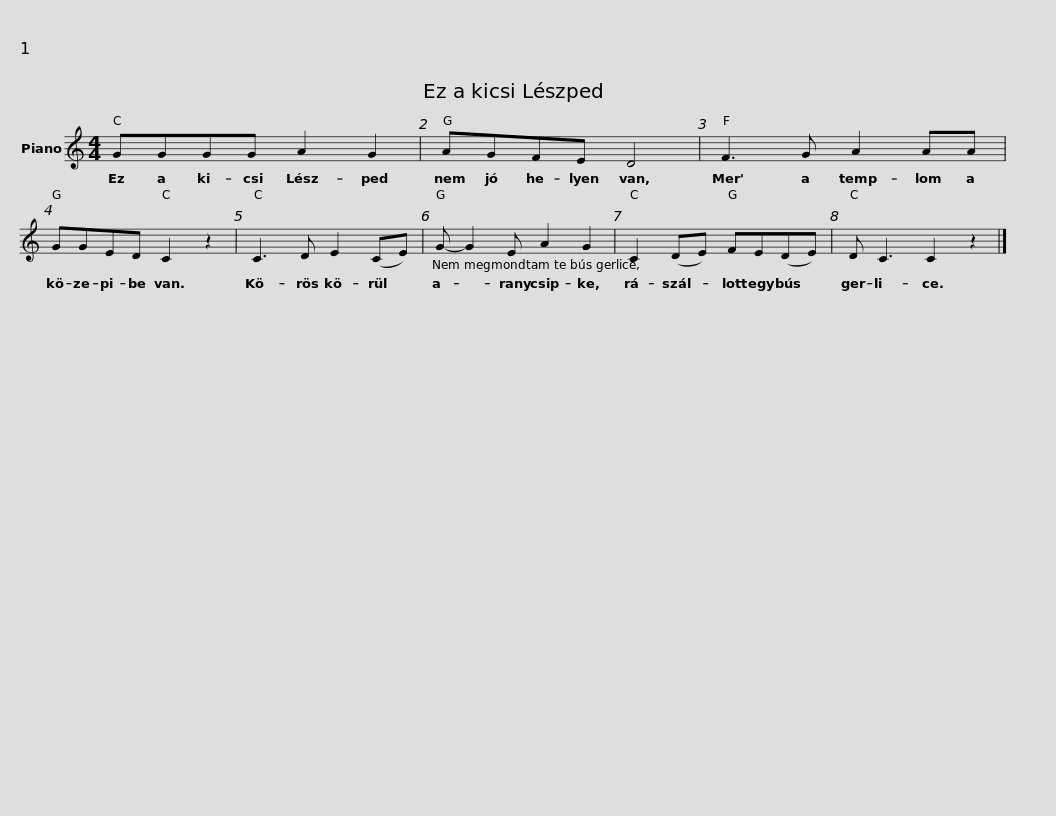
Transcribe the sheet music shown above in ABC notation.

X:1
L:1/8
M:4/4
I:linebreak $
K:C
V:1 treble
V:1
 GGGG A2 G2 | AGFE D4 | F3 G A2 AA | GGED C2 z2 | C3 D E2 (CE) |$ %5
 G- G2 E A2 G2 | C2 (DE) FE(DE) | D C3 C2 z2 |] %8
